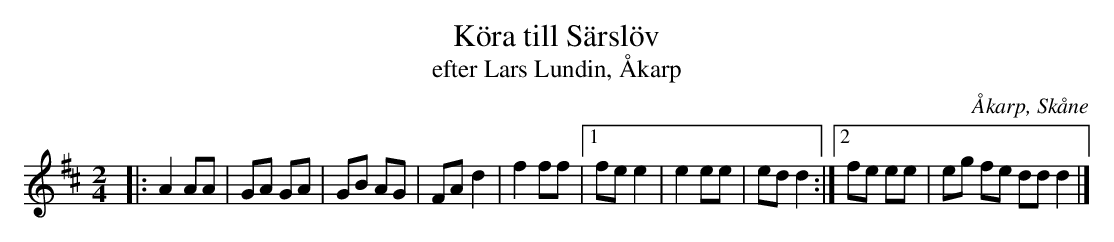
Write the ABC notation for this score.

X:1
T:Köra till Särslöv
T:efter Lars Lundin, Åkarp
O:Åkarp, Skåne
M:2/4
L:1/8
K:D
|: A2 AA | GA GA | GB AG | FA d2 | f2 ff |1 fe e2 | e2 ee | ed d2 :|2 fe ee | eg fe dd d2 |]
